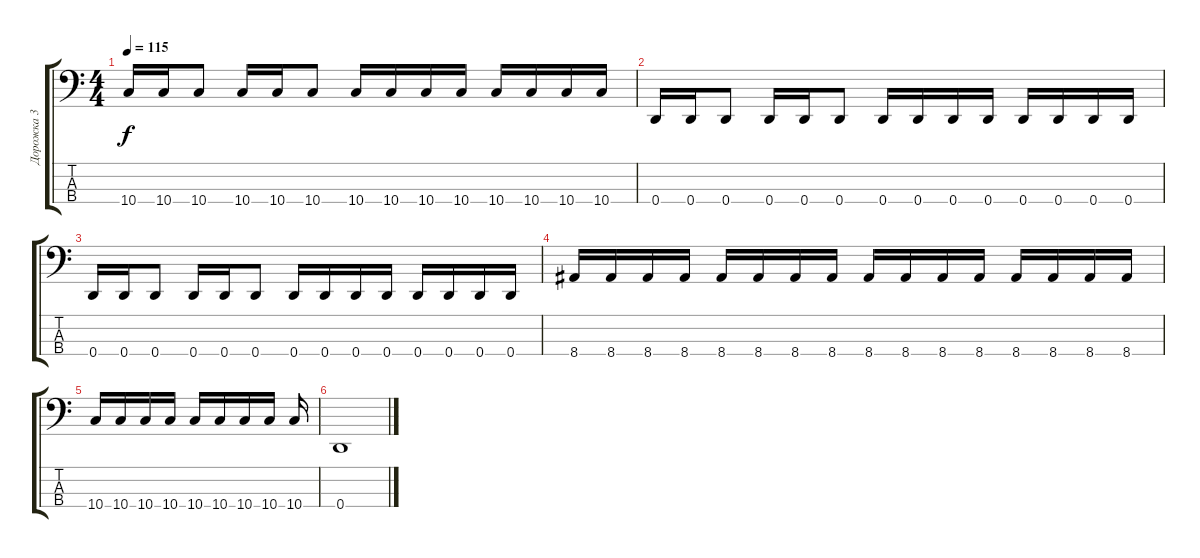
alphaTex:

\track ("Дорожка 3" "Дорожка 3") {instrument electricbassfinger}
\staff {score tabs}
\tuning (G2 D2 A1 D1) {hide}
\ts (4 4)
\tempo 115
\clef f4
\ks c
10.4.16{dy f} 10.4.16 10.4.8 10.4.16 10.4.16 10.4.8 10.4.16 10.4.16 10.4.16 10.4.16 10.4.16 10.4.16 10.4.16 10.4.16 |
0.4.16 0.4.16 0.4.8 0.4.16 0.4.16 0.4.8 0.4.16 0.4.16 0.4.16 0.4.16 0.4.16 0.4.16 0.4.16 0.4.16 |
0.4.16 0.4.16 0.4.8 0.4.16 0.4.16 0.4.8 0.4.16 0.4.16 0.4.16 0.4.16 0.4.16 0.4.16 0.4.16 0.4.16 |
8.4.16 8.4.16 8.4.16 8.4.16 8.4.16 8.4.16 8.4.16 8.4.16 8.4.16 8.4.16 8.4.16 8.4.16 8.4.16 8.4.16 8.4.16 8.4.16 |
10.4.16 10.4.16 10.4.16 10.4.16 10.4.16 10.4.16 10.4.16 10.4.16 10.4.16 |
0.4.1
